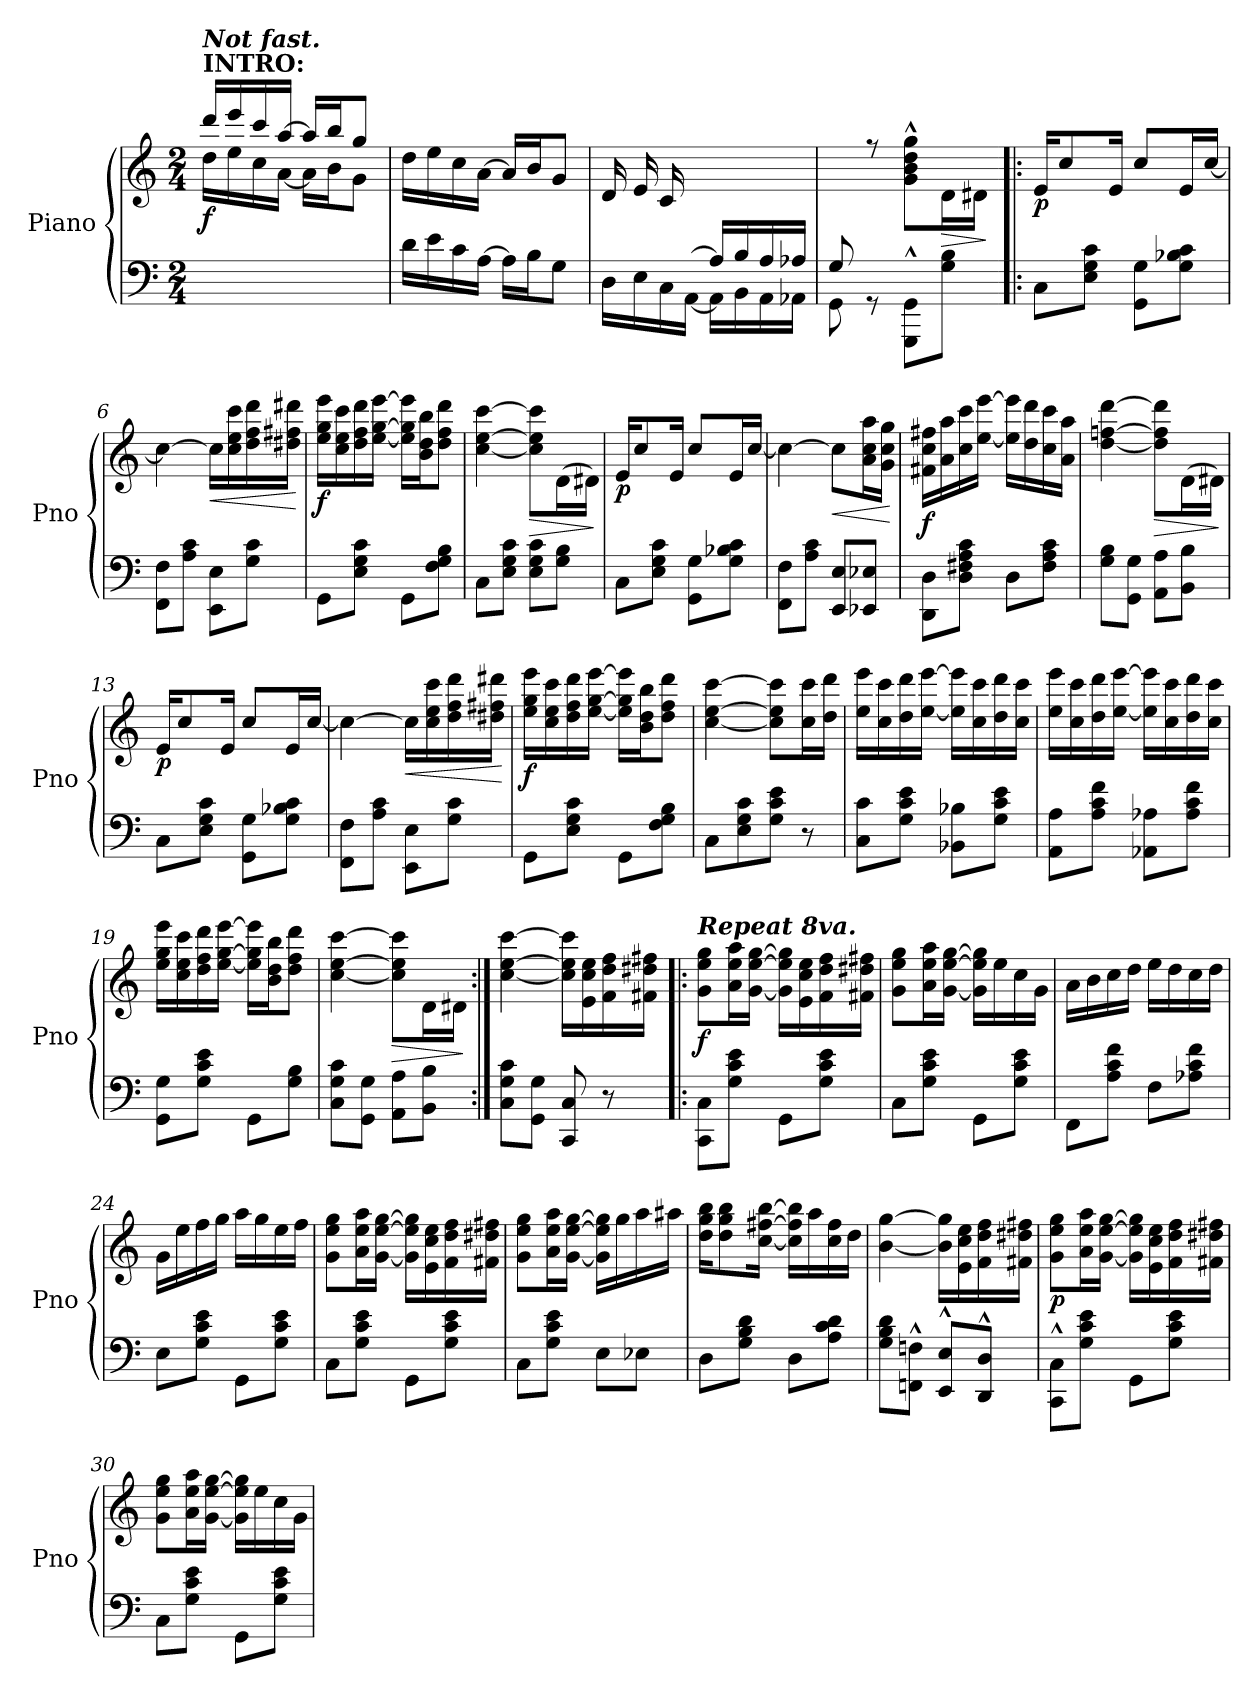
**kern	**kern	**dynam
*part1	*part1	*part1
*staff2	*staff1	*staff1/2
*I"Piano	*	*
*I'Pno	*	*
*clefF4	*clefG2	*
*k[]	*k[]	*
*M2/4	*M2/4	*
=1	=1	=1
*	*^	*
!	!LO:TX:a:B:t=INTRO&colon;	!	!
!	!LO:TX:a:Bi:t=Not  fast.	!	!
!	!	!	!LO:DY:b
2ryy	16ddd/LL	16dd\LL	f
.	16eee/	16ee\	.
.	16ccc/	16cc\	.
.	[16aa/JJ	[16a\JJ	.
.	16aa/LL]	16a\LL]	.
.	16bb/J	16b\J	.
.	8gg/J	8g\J	.
*	*v	*v	*
=2	=2	=2
16d\LL	16dd\LL	.
16e\	16ee\	.
16c\	16cc\	.
[16A\JJ	[16a\JJ	.
16A\LL]	16a/LL]	.
16B\J	16b/J	.
8G\J	8g/J	.
=3	=3	=3
*^	*	*
8.ryy	16D\LL	16d/LL	.
.	16E\	16e/	.
.	16C\	16c/	.
[16A/JJ	[16AA\JJ	4ryy	.
16A/LL]	16AA\LL]	.	.
16B/	16BB\	.	.
16A/	16AA\	.	.
16A-X/JJ	16AA-X\JJ	16ryy	.
=4	=4	=4	=4
8G/	8GG\	8ryy	.
4.ryy	8rGG	8rff	.
.	8GGG\^^ 8GG\^^L	8g\^^ 8b\^^ 8dd\^^ 8gg\^^L	.
!	!	!	!LO:HP:b
.	8G\ 8B\J	16d\L	>
.	.	16d#X\JJ	.
*v	*v	*	*
.	.	]
!!LO:LB:g=z
=5!|:	=5!|:	=5!|:
!	!	!LO:DY:b
8C\L	16e/KL	p
.	8cc/	.
8E\ 8G\ 8c\J	.	.
.	16e/Jk	.
8GG\ 8G\L	8cc/L	.
8G\ 8B-X\ 8c\J	16e/L	.
.	[16cc/JJ	.
=6	=6	=6
8FF\ 8F\L	4cc\_	.
8A\ 8c\J	.	.
!	!	!LO:HP:b
8EE\ 8E\L	16cc\LL]	<
.	16cc\ 16ee\ 16ccc\	.
8G\ 8c\J	16dd\ 16ff\ 16ddd\	.
.	16dd#X\ 16ff#X\ 16ddd#X\JJ	.
.	.	[
=7	=7	=7
!	!	!LO:DY:b
8GG\L	16ee\ 16gg\ 16eee\LL	f
.	16cc\ 16ee\ 16ccc\	.
8E\ 8G\ 8c\J	16dd\ 16ff\ 16ddd\	.
.	[16ee\ [16gg\ [16eee\JJ	.
8GG\L	16ee\] 16gg\] 16eee\]LL	.
.	16b\ 16dd\ 16bb\J	.
8F\ 8G\ 8B\J	8dd\ 8ff\ 8ddd\J	.
=8	=8	=8
8C\L	[4cc\ [4ee\ [4ccc\	.
8E\ 8G\ 8c\J	.	.
!	!	!LO:HP:b
8E\ 8G\ 8c\L	8cc\] 8ee\] 8ccc\]L	>
8G\ 8B\J	(>16d\L	.
.	16d#X\JJ)	.
.	.	]
!!LO:LB:g=z
=9	=9	=9
!	!	!LO:DY:b
8C\L	16e/KL	p
.	8cc/	.
8E\ 8G\ 8c\J	.	.
.	16e/Jk	.
8GG\ 8G\L	8cc/L	.
8G\ 8B-X\ 8c\J	16e/L	.
.	[16cc/JJ	.
=10	=10	=10
8FF\ 8F\L	4cc\_	.
8A\ 8c\J	.	.
!	!	!LO:HP:b
8EE/ 8E/L	8cc\L]	<
8EE-X/ 8E-X/J	16a\ 16cc\ 16aa\L	.
.	16g\ 16cc\ 16gg\JJ	.
.	.	[
=11	=11	=11
!	!	!LO:DY:b
8DD\ 8D\L	16f#X\ 16cc\ 16ff#X\LL	f
.	16a\ 16aa\	.
8D\ 8F#X\ 8A\ 8c\J	16cc\ 16ccc\	.
.	[16ee\ [16eee\JJ	.
8D\L	16ee\] 16eee\]LL	.
.	16dd\ 16ddd\	.
8F#\ 8A\ 8c\J	16cc\ 16ccc\	.
.	16a\ 16aa\JJ	.
=12	=12	=12
8G\ 8B\L	[4dd\ [4ffn\ [4ddd\	.
8GG\ 8G\J	.	.
!	!	!LO:HP:b
8AA\ 8A\L	8dd\] 8ff\] 8ddd\]L	>
8BB\ 8B\J	(>16d\L	.
.	16d#X\JJ)	.
.	.	]
!!LO:LB:g=z
=13	=13	=13
!	!	!LO:DY:b
8C\L	16e/KL	p
.	8cc/	.
8E\ 8G\ 8c\J	.	.
.	16e/Jk	.
8GG\ 8G\L	8cc/L	.
8G\ 8B-X\ 8c\J	16e/L	.
.	[16cc/JJ	.
=14	=14	=14
8FF\ 8F\L	4cc\_	.
8A\ 8c\J	.	.
!	!	!LO:HP:b
8EE\ 8E\L	16cc\LL]	<
.	16cc\ 16ee\ 16ccc\	.
8G\ 8c\J	16dd\ 16ff\ 16ddd\	.
.	16dd#X\ 16ff#X\ 16ddd#X\JJ	.
.	.	[
=15	=15	=15
!	!	!LO:DY:b
8GG\L	16ee\ 16gg\ 16eee\LL	f
.	16cc\ 16ee\ 16ccc\	.
8E\ 8G\ 8c\J	16dd\ 16ff\ 16ddd\	.
.	[16ee\ [16gg\ [16eee\JJ	.
8GG\L	16ee\] 16gg\] 16eee\]LL	.
.	16b\ 16dd\ 16bb\J	.
8F\ 8G\ 8B\J	8dd\ 8ff\ 8ddd\J	.
=16	=16	=16
8C\L	[4cc\ [4ee\ [4ccc\	.
8E\ 8G\ 8c\	.	.
8G\ 8c\ 8e\J	8cc\] 8ee\] 8ccc\]L	.
8r	16cc\ 16ccc\L	.
.	16dd\ 16ddd\JJ	.
!!LO:PB:g=z
=17	=17	=17
8C\ 8c\L	16ee\ 16eee\LL	.
.	16cc\ 16ccc\	.
8G\ 8c\ 8e\J	16dd\ 16ddd\	.
.	[16ee\ [16eee\JJ	.
8BB-X\ 8B-X\L	16ee\] 16eee\]LL	.
.	16cc\ 16ccc\	.
8G\ 8c\ 8e\J	16dd\ 16ddd\	.
.	16cc\ 16ccc\JJ	.
=18	=18	=18
8AA\ 8A\L	16ee\ 16eee\LL	.
.	16cc\ 16ccc\	.
8A\ 8c\ 8f\J	16dd\ 16ddd\	.
.	[16ee\ [16eee\JJ	.
8AA-X\ 8A-X\L	16ee\] 16eee\]LL	.
.	16cc\ 16ccc\	.
8A-\ 8c\ 8f\J	16dd\ 16ddd\	.
.	16cc\ 16ccc\JJ	.
=19	=19	=19
8GG\ 8G\L	16ee\ 16gg\ 16eee\LL	.
.	16cc\ 16ee\ 16ccc\	.
8G\ 8c\ 8e\J	16dd\ 16ff\ 16ddd\	.
.	[16ee\ [16gg\ [16eee\JJ	.
8GG\L	16ee\] 16gg\] 16eee\]LL	.
.	16b\ 16dd\ 16bb\J	.
8G\ 8B\J	8dd\ 8ff\ 8ddd\J	.
=20	=20	=20
8C\ 8G\ 8c\L	[4cc\ [4ee\ [4ccc\	.
8GG\ 8G\J	.	.
!	!	!LO:HP:b
8AA\ 8A\L	8cc\] 8ee\] 8ccc\]L	>
8BB\ 8B\J	16d\L	.
.	16d#X\JJ	.
.	.	]
=20X1:|!	=20X1:|!	=20X1:|!
8C\ 8G\ 8c\L	[4cc\ [4ee\ [4ccc\	.
8GG\ 8G\J	.	.
8CC/ 8C/	16cc\] 16ee\] 16ccc\]LL	.
.	16e\ 16cc\ 16ee\	.
8r	16f\ 16dd\ 16ff\	.
.	16f#X\ 16dd#X\ 16ff#X\JJ	.
!!LO:LB:g=z
=21!|:	=21!|:	=21!|:
!	!LO:TX:a:Bi:t=Repeat  8va.	!
!	!	!LO:DY:b
8CC\ 8C\L	8g\ 8ee\ 8gg\L	f
8G\ 8c\ 8e\J	16a\ 16ee\ 16aa\L	.
.	[16g\ [16ee\ [16gg\JJ	.
8GG\L	16g\] 16ee\] 16gg\]LL	.
.	16e\ 16cc\ 16ee\	.
8G\ 8c\ 8e\J	16f\ 16dd\ 16ff\	.
.	16f#X\ 16dd#X\ 16ff#X\JJ	.
=22	=22	=22
8C\L	8g\ 8ee\ 8gg\L	.
8G\ 8c\ 8e\J	16a\ 16ee\ 16aa\L	.
.	[16g\ [16ee\ [16gg\JJ	.
8GG\L	16g\] 16ee\] 16gg\]LL	.
.	16ee\	.
8G\ 8c\ 8e\J	16cc\	.
.	16g\JJ	.
=23	=23	=23
8FF\L	16a\LL	.
.	16b\	.
8A\ 8c\ 8f\J	16cc\	.
.	16dd\JJ	.
8F\L	16ee\LL	.
.	16dd\	.
8A-X\ 8c\ 8f\J	16cc\	.
.	16dd\JJ	.
=24	=24	=24
8E\L	16g\LL	.
.	16ee\	.
8G\ 8c\ 8e\J	16ff\	.
.	16gg\JJ	.
8GG\L	16aa\LL	.
.	16gg\	.
8G\ 8c\ 8e\J	16ee\	.
.	16ff\JJ	.
!!LO:LB:g=z
=25	=25	=25
8C\L	8g\ 8ee\ 8gg\L	.
8G\ 8c\ 8e\J	16a\ 16ee\ 16aa\L	.
.	[16g\ [16ee\ [16gg\JJ	.
8GG\L	16g\] 16ee\] 16gg\]LL	.
.	16e\ 16cc\ 16ee\	.
8G\ 8c\ 8e\J	16f\ 16dd\ 16ff\	.
.	16f#X\ 16dd#X\ 16ff#X\JJ	.
=26	=26	=26
8C\L	8g\ 8ee\ 8gg\L	.
8G\ 8c\ 8e\J	16a\ 16ee\ 16aa\L	.
.	[16g\ [16ee\ [16gg\JJ	.
8E\L	16g\] 16ee\] 16gg\]LL	.
.	16gg\	.
8E-X\J	16aa\	.
.	16aa#X\JJ	.
=27	=27	=27
8D\L	16dd\ 16gg\ 16bb\KL	.
.	8dd\ 8gg\ 8bb\	.
8G\ 8B\ 8d\J	.	.
.	[16cc\ [16ff#X\ [16bb\Jk	.
8D\L	16cc\] 16ff#\] 16bb\]LL	.
.	16aa\	.
8A\ 8c\ 8d\J	16cc\ 16ff#\	.
.	16dd\JJ	.
=28	=28	=28
8G\ 8B\ 8d\L	[4b\ [4gg\	.
8FFn\^^ 8Fn\^^J	.	.
8EE/^^ 8E/^^L	16b\] 16gg\]LL	.
.	16e\ 16cc\ 16ee\	.
8DD/^^ 8D/^^J	16f\ 16dd\ 16ff\	.
.	16f#X\ 16dd#X\ 16ff#X\JJ	.
!!LO:LB:g=z
=29	=29	=29
!	!	!LO:DY:b
8CC\^^ 8C\^^L	8g\ 8ee\ 8gg\L	p
8G\ 8c\ 8e\J	16a\ 16ee\ 16aa\L	.
.	[16g\ [16ee\ [16gg\JJ	.
8GG\L	16g\] 16ee\] 16gg\]LL	.
.	16e\ 16cc\ 16ee\	.
8G\ 8c\ 8e\J	16f\ 16dd\ 16ff\	.
.	16f#X\ 16dd#X\ 16ff#X\JJ	.
=30	=30	=30
8C\L	8g\ 8ee\ 8gg\L	.
8G\ 8c\ 8e\J	16a\ 16ee\ 16aa\L	.
.	[16g\ [16ee\ [16gg\JJ	.
8GG\L	16g\] 16ee\] 16gg\]LL	.
.	16ee\	.
8G\ 8c\ 8e\J	16cc\	.
.	16g\JJ	.
=	=	=
*-	*-	*-
